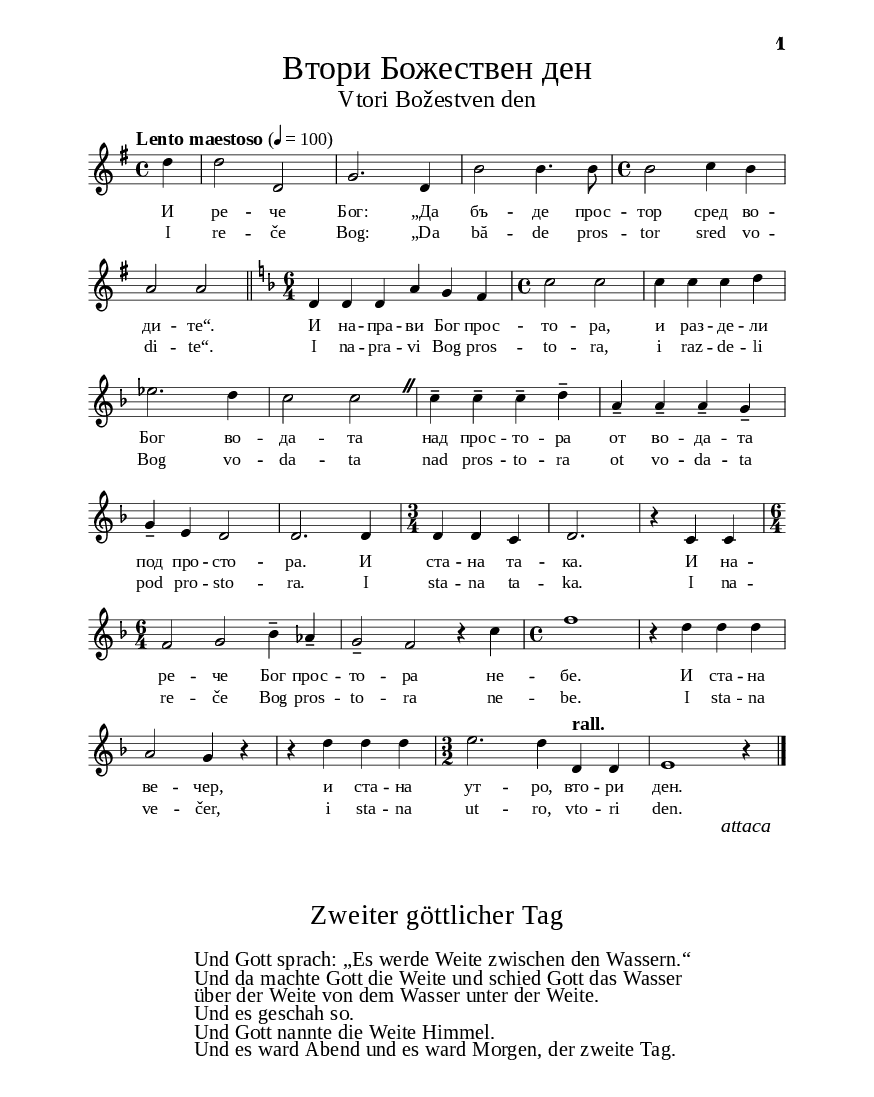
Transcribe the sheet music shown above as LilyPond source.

\version "2.24.3"

% include paper part and global functions
\include "include/globals.ily"

\bookpart {
  \label #'ref192
  \tocItem \markup "     Втори Божествен ден – Vtori Božestven den"
  \include "include/bookpart-paper.ily"
  \score {
    \include "include/score-layout.ily"

    \new Voice \absolute {
      \clef treble
      \key g \major
      \time 4/4
      \tempoFunc "Lento maestoso" 4 "100"
      \autoBeamOff
      \partial 4  d''4 | % 2
      d''2 d'2 | % 3
      g'2. d'4 | % 4
      b'2 b'4. b'8 | % 5
      \time 4/4 b'2 c''4 b'4 \break | % 6
      a'2 a'2 \bar "||"
      | % 7
      \time 6/4  | % 7
      \key d \minor
      d'4 d'4 d'4 a'4 g'4
      f'4 | % 8
      \time 4/4  | % 8
      c''2 c''2 | % 9
      c''4 c''4 c''4 d''4 \break|
      es''2. d''4  | % 11
      c''2 c''2 \caesura | % 12
      c''4 -- c''4 -- c''4 -- d''4
      -- | % 13
      a'4 -- a'4 -- a'4 -- g'4 -- \break | % 14
      g'4 -- e'4 d'2 | % 15
      d'2. d'4  | % 16
      \time 3/4  | % 16
      d'4 d'4 c'4 | % 17
      d'2. |  % 18
      r4 c'4 c'4 | \break % 19
      \time 6/4  | % 19
      f'2 g'2 bes'4 -- as'4 -- |

      g'2 -- f'2 r4 c''4 | % 21
      \time 4/4  | % 21
      f''1  | % 22
      r4 d''4 d''4 d''4 \break | % 23
      a'2 g'4 r4 | % 24
      r4 d''4 d''4 d''4 | % 25
      \time 3/2  | % 25
      e''2. d''4 \tempo "rall." d'4
      d'4 | % 26
      e'1 r4 \bar "|."
    }

    \addlyrics {
      И
      ре -- че Бог: „Да бъ -- де прос --
      тор сред во -- ди -- те“. И на --
      пра -- ви Бог прос -- то -- ра, и
      раз -- де -- ли Бог во -- да -- та
      над прос -- то -- ра от во -- да --
      та под про -- сто -- ра. И ста --
      на та -- ка. И на -- ре -- че Бог
      прос -- то -- ра не -- бе. И ста --
      на ве -- чер, и ста -- на ут -- ро,
      вто -- ри ден.}

      \addlyrics {
        I
        re -- če Bog: „Da bă -- de pros --
        tor sred vo -- di -- te“. I na --
        pra -- vi Bog pros -- to -- ra, i
        raz -- de -- li Bog vo -- da -- ta
        nad pros -- to -- ra ot vo -- da --
        ta pod pro -- sto -- ra. I sta --
        na ta -- ka. I na -- re -- če Bog
        pros -- to -- ra ne -- be. I sta --
        na ve -- čer, i sta -- na ut -- ro,
        vto -- ri den.}

        \header {
          title = \titleFunc "Втори Божествен ден" "Vtori Božestven den"
        }

        \midi{}

      } % score

      \markup \raise #2.8 \override #'(baseline-skip . 2) {
        \column {
          \fill-line \italic \huge { "" "" \concat {"attaca" "   " }}
        }
      }
      \markup \vspace #3
      % include foreign translation(s) of the song
      \version "2.24.4"

\markup \fill-line { \fontsize #deTitleFontSize "Zweiter göttlicher Tag" }
\markup \null
\markup \null
\markup \abs-fontsize #10 {
  \fill-line {
  \override #`(baseline-skip . ,deCoupletBaselineSkip)

  \column {


    \line { " " }

  \line { " "Und Gott sprach: „Es werde Weite zwischen den Wassern.“ }
  \line { " " Und da machte Gott die Weite und schied Gott das Wasser}
  \line { " "über der Weite von dem Wasser unter der Weite.}
  \line { " "Und es geschah so.}
  \line { " "Und Gott nannte die Weite Himmel.  }
  \line { " "Und es ward Abend und es ward Morgen, der zweite Tag.}

  }
  }
}


    } % bookpart

    % Più mosso
    %
